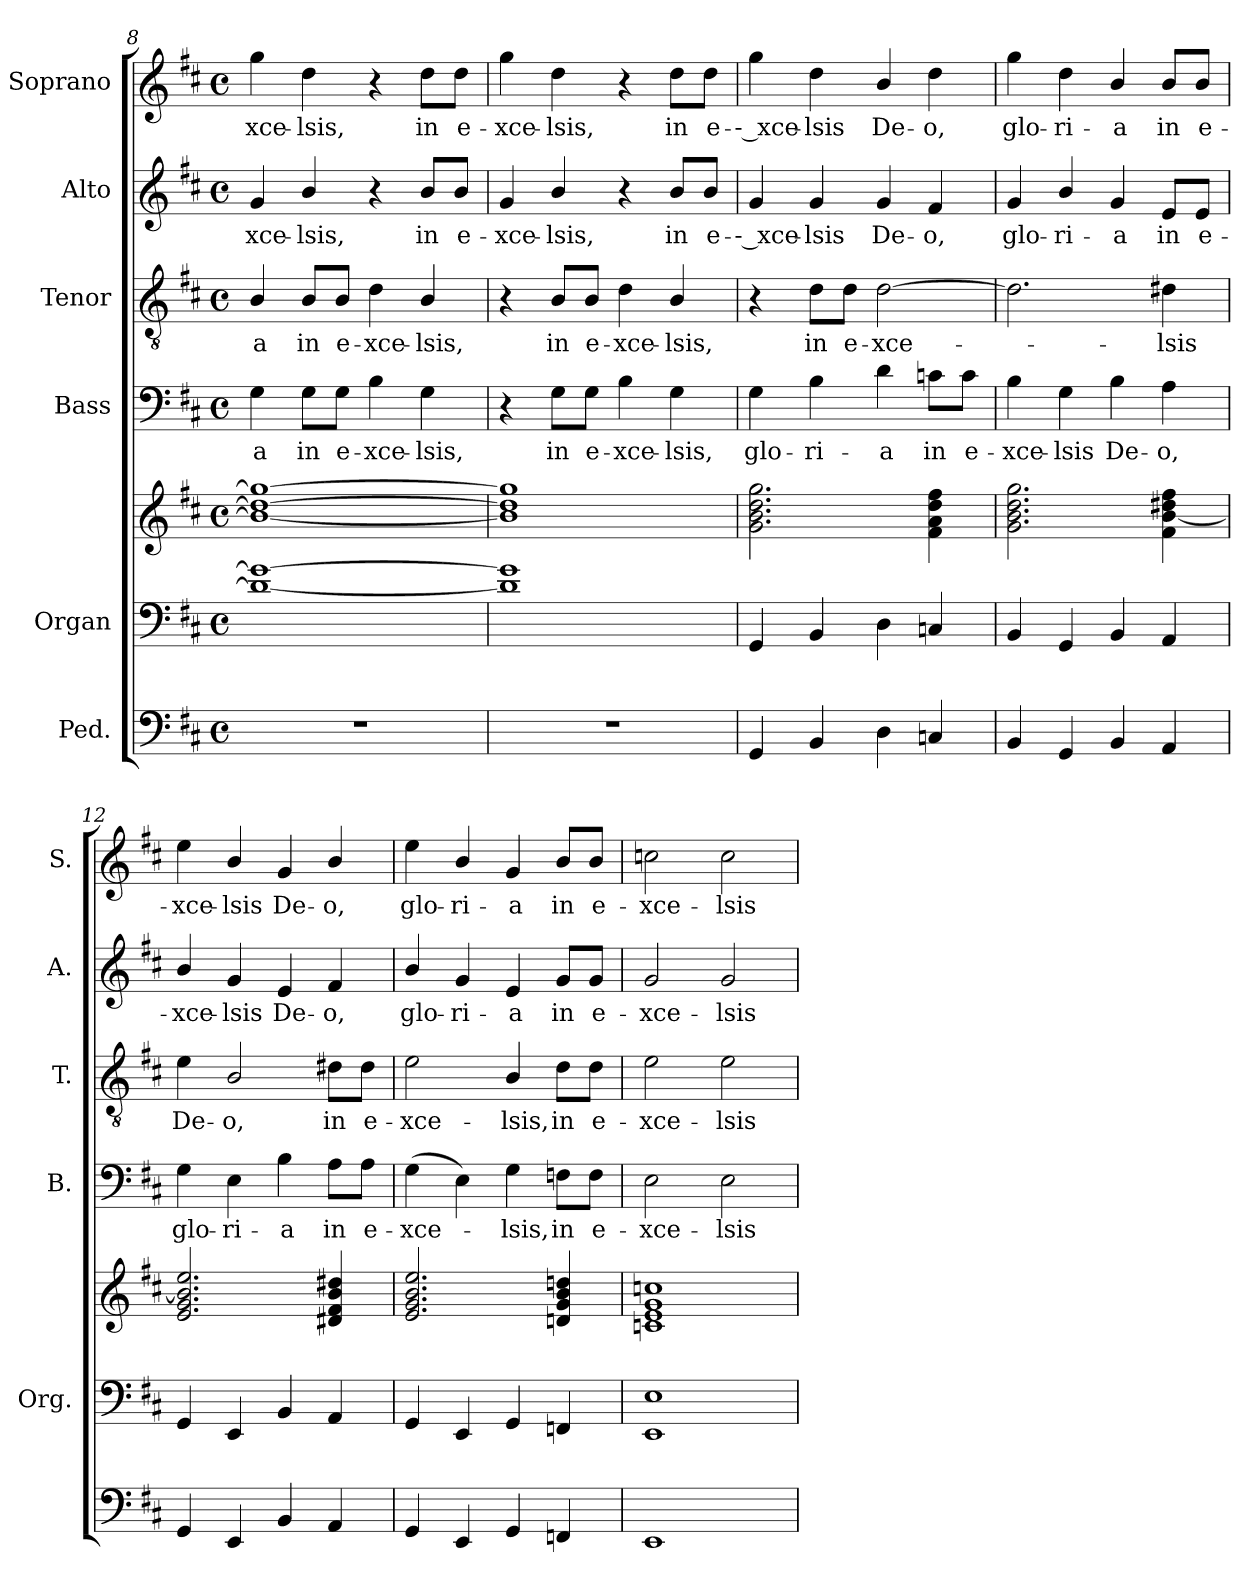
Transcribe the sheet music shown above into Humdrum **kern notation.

**kern	**kern	**kern	**kern	**text	**kern	**text	**kern	**text	**kern	**text
*part6	*part5	*part5	*part4	*part4	*part3	*part3	*part2	*part2	*part1	*part1
*staff7	*staff6	*staff5	*staff4	*staff4	*staff3	*staff3	*staff2	*staff2	*staff1	*staff1
*I"Ped.	*I"Organ	*	*I"Bass	*	*I"Tenor	*	*I"Alto	*	*I"Soprano	*
*	*I'Org.	*	*I'B.	*	*I'T.	*	*I'A.	*	*I'S.	*
*clefF4	*clefF4	*clefG2	*clefF4	*	*clefGv2	*	*clefG2	*	*clefG2	*
*	*	*	*	*	*ITrd7c12	*	*	*	*	*
*k[f#c#]	*k[f#c#]	*k[f#c#]	*k[f#c#]	*	*k[f#c#]	*	*k[f#c#]	*	*k[f#c#]	*
*D:	*D:	*D:	*D:	*	*D:	*	*D:	*	*D:	*
*M4/4	*M4/4	*M4/4	*M4/4	*	*M4/4	*	*M4/4	*	*M4/4	*
*met(c)	*met(c)	*met(c)	*met(c)	*	*met(c)	*	*met(c)	*	*met(c)	*
=8	=8	=8	=8	=8	=8	=8	=8	=8	=8	=8
!	!	!	!	!LO:LY:b:color=#000000	!	!	!	!	!	!
!	!	!	!	!	!	!LO:LY:b:color=#000000	!	!	!	!
!	!	!	!	!	!	!	!	!LO:LY:b:color=#000000	!	!
!	!	!	!	!	!	!	!	!	!	!LO:LY:b:color=#000000
1r	1di_ 1gi_	1bi_ 1ddi_ 1ggi_	4Gi\	-a	4BBi/	-a	4gi/	-xce-	4ggi\	-xce-
!	!	!	!	!LO:LY:b:color=#000000	!	!	!	!	!	!
!	!	!	!	!	!	!LO:LY:b:color=#000000	!	!	!	!
!	!	!	!	!	!	!	!	!LO:LY:b:color=#000000	!	!
!	!	!	!	!	!	!	!	!	!	!LO:LY:b:color=#000000
.	.	.	8Gi\L	in	8BBi/L	in	4bi/	-lsis,	4ddi\	-lsis,
!	!	!	!	!LO:LY:b:color=#000000	!	!	!	!	!	!
!	!	!	!	!	!	!LO:LY:b:color=#000000	!	!	!	!
.	.	.	8Gi\J	e-	8BBi/J	e-	.	.	.	.
!	!	!	!	!LO:LY:b:color=#000000	!	!	!	!	!	!
!	!	!	!	!	!	!LO:LY:b:color=#000000	!	!	!	!
.	.	.	4Bi\	-xce-	4Di\	-xce-	4r	.	4r	.
!	!	!	!	!LO:LY:b:color=#000000	!	!	!	!	!	!
!	!	!	!	!	!	!LO:LY:b:color=#000000	!	!	!	!
!	!	!	!	!	!	!	!	!LO:LY:b:color=#000000	!	!
!	!	!	!	!	!	!	!	!	!	!LO:LY:b:color=#000000
.	.	.	4Gi\	-lsis,	4BBi/	-lsis,	8bi/L	in	8ddi\L	in
!	!	!	!	!	!	!	!	!LO:LY:b:color=#000000	!	!
!	!	!	!	!	!	!	!	!	!	!LO:LY:b:color=#000000
.	.	.	.	.	.	.	8bi/J	e-	8ddi\J	e-
=9	=9	=9	=9	=9	=9	=9	=9	=9	=9	=9
!	!	!	!	!	!	!	!	!LO:LY:b:color=#000000	!	!
!	!	!	!	!	!	!	!	!	!	!LO:LY:b:color=#000000
1r	1di] 1gi]	1bi] 1ddi] 1ggi]	4r	.	4r	.	4gi/	-xce-	4ggi\	-xce-
!	!	!	!	!LO:LY:b:color=#000000	!	!	!	!	!	!
!	!	!	!	!	!	!LO:LY:b:color=#000000	!	!	!	!
!	!	!	!	!	!	!	!	!LO:LY:b:color=#000000	!	!
!	!	!	!	!	!	!	!	!	!	!LO:LY:b:color=#000000
.	.	.	8Gi\L	in	8BBi/L	in	4bi/	-lsis,	4ddi\	-lsis,
!	!	!	!	!LO:LY:b:color=#000000	!	!	!	!	!	!
!	!	!	!	!	!	!LO:LY:b:color=#000000	!	!	!	!
.	.	.	8Gi\J	e-	8BBi/J	e-	.	.	.	.
!	!	!	!	!LO:LY:b:color=#000000	!	!	!	!	!	!
!	!	!	!	!	!	!LO:LY:b:color=#000000	!	!	!	!
.	.	.	4Bi\	-xce-	4Di\	-xce-	4r	.	4r	.
!	!	!	!	!LO:LY:b:color=#000000	!	!	!	!	!	!
!	!	!	!	!	!	!LO:LY:b:color=#000000	!	!	!	!
!	!	!	!	!	!	!	!	!LO:LY:b:color=#000000	!	!
!	!	!	!	!	!	!	!	!	!	!LO:LY:b:color=#000000
.	.	.	4Gi\	-lsis,	4BBi/	-lsis,	8bi/L	in	8ddi\L	in
!	!	!	!	!	!	!	!	!LO:LY:b:color=#000000	!	!
!	!	!	!	!	!	!	!	!	!	!LO:LY:b:color=#000000
.	.	.	.	.	.	.	8bi/J	e-	8ddi\J	e-
!!LO:PB:g=z
=10	=10	=10	=10	=10	=10	=10	=10	=10	=10	=10
!	!	!	!	!LO:LY:b:color=#000000	!	!	!	!	!	!
!	!	!	!	!	!	!	!	!LO:LY:b:color=#000000	!	!
!	!	!	!	!	!	!	!	!	!	!LO:LY:b:color=#000000
4GGi/	4GGi/	2.gi\ 2.bi 2.ddi 2.ggi	4Gi\	glo-	4r	.	4gi/	-- xce-	4ggi\	-- xce-
!	!	!	!	!LO:LY:b:color=#000000	!	!	!	!	!	!
!	!	!	!	!	!	!LO:LY:b:color=#000000	!	!	!	!
!	!	!	!	!	!	!	!	!LO:LY:b:color=#000000	!	!
!	!	!	!	!	!	!	!	!	!	!LO:LY:b:color=#000000
4BBi/	4BBi/	.	4Bi\	-ri-	8Di\L	in	4gi/	-lsis	4ddi\	-lsis
!	!	!	!	!	!	!LO:LY:b:color=#000000	!	!	!	!
.	.	.	.	.	8Di\J	e-	.	.	.	.
!	!	!	!	!LO:LY:b:color=#000000	!	!	!	!	!	!
!	!	!	!	!	!	!LO:LY:b:color=#000000	!	!	!	!
!	!	!	!	!	!	!	!	!LO:LY:b:color=#000000	!	!
!	!	!	!	!	!	!	!	!	!	!LO:LY:b:color=#000000
4Di\	4Di\	.	4di\	-a	[2Di\	-xce-	4gi/	De-	4bi/	De-
!	!	!	!	!LO:LY:b:color=#000000	!	!	!	!	!	!
!	!	!	!	!	!	!	!	!LO:LY:b:color=#000000	!	!
!	!	!	!	!	!	!	!	!	!	!LO:LY:b:color=#000000
4Cni/	4Cni/	4f#i\ 4ai 4ddi 4ff#i	8cni\L	in	.	.	4f#i/	-o,	4ddi\	-o,
!	!	!	!	!LO:LY:b:color=#000000	!	!	!	!	!	!
.	.	.	8ci\J	e-	.	.	.	.	.	.
=11	=11	=11	=11	=11	=11	=11	=11	=11	=11	=11
!	!	!	!	!LO:LY:b:color=#000000	!	!	!	!	!	!
!	!	!	!	!	!	!	!	!LO:LY:b:color=#000000	!	!
!	!	!	!	!	!	!	!	!	!	!LO:LY:b:color=#000000
4BBi/	4BBi/	2.gi\ 2.bi 2.ddi 2.ggi	4Bi\	-xce-	2.Di\]	.	4gi/	glo-	4ggi\	glo-
!	!	!	!	!LO:LY:b:color=#000000	!	!	!	!	!	!
!	!	!	!	!	!	!	!	!LO:LY:b:color=#000000	!	!
!	!	!	!	!	!	!	!	!	!	!LO:LY:b:color=#000000
4GGi/	4GGi/	.	4Gi\	-lsis	.	.	4bi/	-ri-	4ddi\	-ri-
!	!	!	!	!LO:LY:b:color=#000000	!	!	!	!	!	!
!	!	!	!	!	!	!	!	!LO:LY:b:color=#000000	!	!
!	!	!	!	!	!	!	!	!	!	!LO:LY:b:color=#000000
4BBi/	4BBi/	.	4Bi\	De-	.	.	4gi/	-a	4bi/	-a
!	!	!	!	!LO:LY:b:color=#000000	!	!	!	!	!	!
!	!	!	!	!	!	!LO:LY:b:color=#000000	!	!	!	!
!	!	!	!	!	!	!	!	!LO:LY:b:color=#000000	!	!
!	!	!	!	!	!	!	!	!	!	!LO:LY:b:color=#000000
4AAi/	4AAi/	4f#i\ [4bi 4dd#Xi 4ff#i	4Ai\	-o,	4D#Xi\	-lsis	8ei/L	in	8bi/L	in
!	!	!	!	!	!	!	!	!LO:LY:b:color=#000000	!	!
!	!	!	!	!	!	!	!	!	!	!LO:LY:b:color=#000000
.	.	.	.	.	.	.	8ei/J	e-	8bi/J	e-
=12	=12	=12	=12	=12	=12	=12	=12	=12	=12	=12
!	!	!	!	!LO:LY:b:color=#000000	!	!	!	!	!	!
!	!	!	!	!	!	!LO:LY:b:color=#000000	!	!	!	!
!	!	!	!	!	!	!	!	!LO:LY:b:color=#000000	!	!
!	!	!	!	!	!	!	!	!	!	!LO:LY:b:color=#000000
4GGi/	4GGi/	2.ei/ 2.gi 2.bi] 2.eei	4Gi\	glo-	4Ei\	De-	4bi/	-xce-	4eei\	-xce-
!	!	!	!	!LO:LY:b:color=#000000	!	!	!	!	!	!
!	!	!	!	!	!	!LO:LY:b:color=#000000	!	!	!	!
!	!	!	!	!	!	!	!	!LO:LY:b:color=#000000	!	!
!	!	!	!	!	!	!	!	!	!	!LO:LY:b:color=#000000
4EEi/	4EEi/	.	4Ei\	-ri-	2BBi/	-o,	4gi/	-lsis	4bi/	-lsis
!	!	!	!	!LO:LY:b:color=#000000	!	!	!	!	!	!
!	!	!	!	!	!	!	!	!LO:LY:b:color=#000000	!	!
!	!	!	!	!	!	!	!	!	!	!LO:LY:b:color=#000000
4BBi/	4BBi/	.	4Bi\	-a	.	.	4ei/	De-	4gi/	De-
!	!	!	!	!LO:LY:b:color=#000000	!	!	!	!	!	!
!	!	!	!	!	!	!LO:LY:b:color=#000000	!	!	!	!
!	!	!	!	!	!	!	!	!LO:LY:b:color=#000000	!	!
!	!	!	!	!	!	!	!	!	!	!LO:LY:b:color=#000000
4AAi/	4AAi/	4d#Xi/ 4f#i 4bi 4dd#Xi	8Ai\L	in	8D#Xi\L	in	4f#i/	-o,	4bi/	-o,
!	!	!	!	!LO:LY:b:color=#000000	!	!	!	!	!	!
!	!	!	!	!	!	!LO:LY:b:color=#000000	!	!	!	!
.	.	.	8Ai\J	e-	8D#i\J	e-	.	.	.	.
=13	=13	=13	=13	=13	=13	=13	=13	=13	=13	=13
!	!	!	!	!LO:LY:b:color=#000000	!	!	!	!	!	!
!	!	!	!	!	!	!LO:LY:b:color=#000000	!	!	!	!
!	!	!	!	!	!	!	!	!LO:LY:b:color=#000000	!	!
!	!	!	!	!	!	!	!	!	!	!LO:LY:b:color=#000000
4GGi/	4GGi/	2.ei/ 2.gi 2.bi 2.eei	(4Gi\	-xce-	2Ei\	-xce-	4bi/	glo-	4eei\	glo-
!	!	!	!	!	!	!	!	!LO:LY:b:color=#000000	!	!
!	!	!	!	!	!	!	!	!	!	!LO:LY:b:color=#000000
4EEi/	4EEi/	.	4Ei\)	.	.	.	4gi/	-ri-	4bi/	-ri-
!	!	!	!	!LO:LY:b:color=#000000	!	!	!	!	!	!
!	!	!	!	!	!	!LO:LY:b:color=#000000	!	!	!	!
!	!	!	!	!	!	!	!	!LO:LY:b:color=#000000	!	!
!	!	!	!	!	!	!	!	!	!	!LO:LY:b:color=#000000
4GGi/	4GGi/	.	4Gi\	-lsis,	4BBi/	-lsis,	4ei/	-a	4gi/	-a
!	!	!	!	!LO:LY:b:color=#000000	!	!	!	!	!	!
!	!	!	!	!	!	!LO:LY:b:color=#000000	!	!	!	!
!	!	!	!	!	!	!	!	!LO:LY:b:color=#000000	!	!
!	!	!	!	!	!	!	!	!	!	!LO:LY:b:color=#000000
4FFni/	4FFni/	4dni/ 4gi 4bi 4ddni	8Fni\L	in	8Di\L	in	8gi/L	in	8bi/L	in
!	!	!	!	!LO:LY:b:color=#000000	!	!	!	!	!	!
!	!	!	!	!	!	!LO:LY:b:color=#000000	!	!	!	!
!	!	!	!	!	!	!	!	!LO:LY:b:color=#000000	!	!
!	!	!	!	!	!	!	!	!	!	!LO:LY:b:color=#000000
.	.	.	8Fi\J	e-	8Di\J	e-	8gi/J	e-	8bi/J	e-
=14	=14	=14	=14	=14	=14	=14	=14	=14	=14	=14
!	!	!	!	!LO:LY:b:color=#000000	!	!	!	!	!	!
!	!	!	!	!	!	!LO:LY:b:color=#000000	!	!	!	!
!	!	!	!	!	!	!	!	!LO:LY:b:color=#000000	!	!
!	!	!	!	!	!	!	!	!	!	!LO:LY:b:color=#000000
1EEi	1EEi 1Ei	1cni 1ei 1gi 1ccni	2Ei\	-xce-	2Ei\	-xce-	2gi/	-xce-	2ccni\	-xce-
!	!	!	!	!LO:LY:b:color=#000000	!	!	!	!	!	!
!	!	!	!	!	!	!LO:LY:b:color=#000000	!	!	!	!
!	!	!	!	!	!	!	!	!LO:LY:b:color=#000000	!	!
!	!	!	!	!	!	!	!	!	!	!LO:LY:b:color=#000000
.	.	.	2Ei\	-lsis	2Ei\	-lsis	2gi/	-lsis	2cci\	-lsis
=	=	=	=	=	=	=	=	=	=	=
*-	*-	*-	*-	*-	*-	*-	*-	*-	*-	*-
